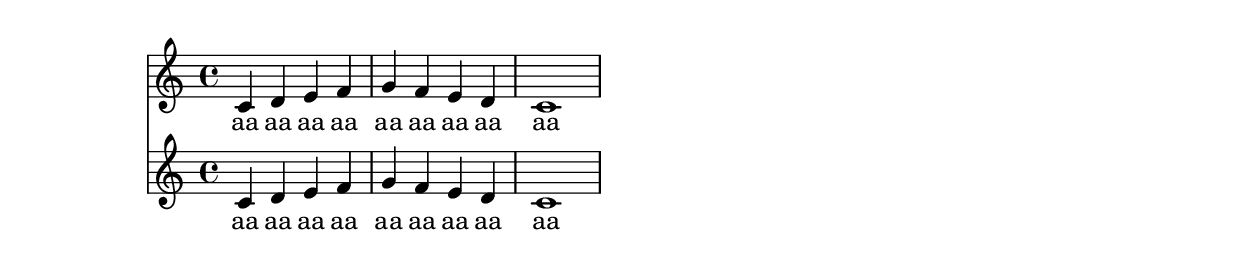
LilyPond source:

%% Do not edit this file; it is automatically
%% generated from LSR http://lsr.dsi.unimi.it
%% This file is in the public domain.
\version "2.13.16"

\header {
  lsrtags = "text, vocal-music, spacing"

%% Translation of GIT committish: 00ef2ac3dd16e21c9ffdffaa4d6d043a3f1a76e6
  texidoces = "
Este fragmento de código muestra cómo situar la línea de base de la
letra más cerca del pentagrama.

"
  doctitlees = "Ajuste del especiado vertical de la letra"


%% Translation of GIT committish: 499a511d4166feaada31114e097f86b5e0c56421
  texidocfr = "
Cet extrait illustre la manière de rapprocher la ligne de paroles
de la portée.

"
  doctitlefr = "Ajustement de l'espacement vertical des paroles"


  texidoc = "
This snippet shows how to bring the lyrics line closer to the staff.

"
  doctitle = "Adjusting lyrics vertical spacing"
} % begin verbatim

% Default layout:
<<
  \new Staff \new Voice = melody \relative c' {
    c4 d e f
    g4 f e d
    c1
  }
  \new Lyrics \lyricsto melody { aa aa aa aa aa aa aa aa aa }

% Reducing the minimum space below the staff and above the lyrics:
  \new Staff \with {
    \override VerticalAxisGroup #'minimum-Y-extent = #'(-1 . 4)
  }
  \new Voice = melody \relative c' {
    c4 d e f
    g4 f e d
    c1
  }
  \new Lyrics \with {
    \override VerticalAxisGroup #'minimum-Y-extent = #'(-1.2 . 1)
  }
  \lyricsto melody { aa aa aa aa aa aa aa aa aa }
>>

